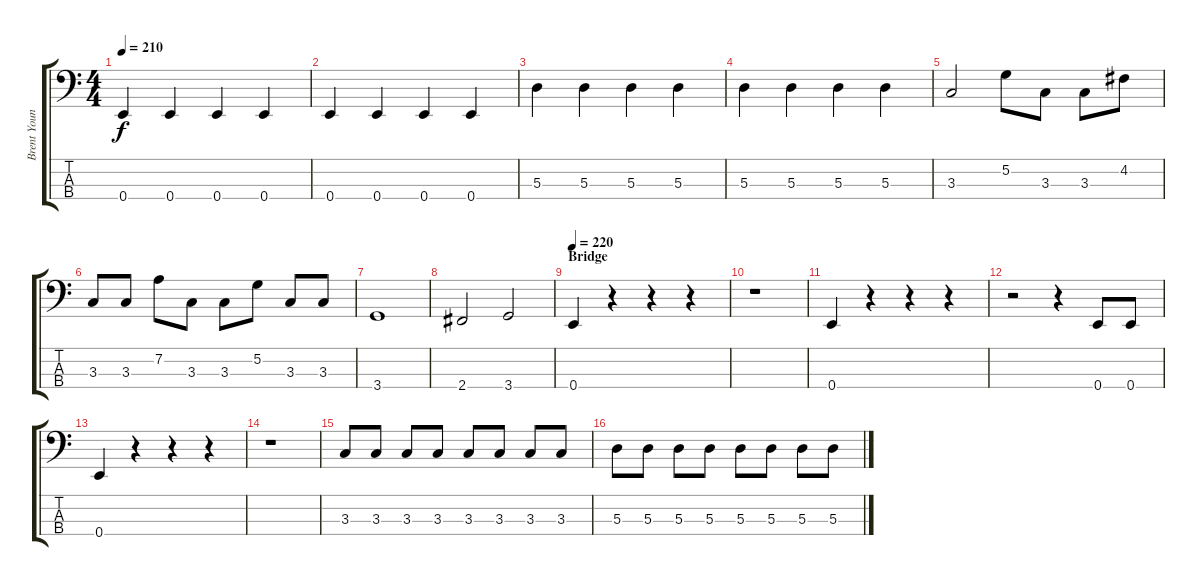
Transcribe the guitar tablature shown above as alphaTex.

\track ("Brent Young" "Brent Youn") {instrument electricbasspick}
\staff {score tabs}
\tuning (G2 D2 A1 E1) {hide}
\ts (4 4)
\tempo 210
\clef f4
\ks c
0.4.4{dy f} 0.4.4 0.4.4 0.4.4 |
0.4.4 0.4.4 0.4.4 0.4.4 |
5.3.4 5.3.4 5.3.4 5.3.4 |
5.3.4 5.3.4 5.3.4 5.3.4 |
3.3.2 5.2.8 3.3.8 3.3.8 4.2.8 |
3.3.8 3.3.8 7.2.8 3.3.8 3.3.8 5.2.8 3.3.8 3.3.8 |
3.4.1 |
2.4.2 3.4.2 |
\section ("" "Bridge")
\tempo 220
0.4.4 r.4 r.4 r.4 |
r.1 |
0.4.4 r.4 r.4 r.4 |
r.2 r.4 0.4.8 0.4.8 |
0.4.4 r.4 r.4 r.4 |
r.1 |
3.3.8 3.3.8 3.3.8 3.3.8 3.3.8 3.3.8 3.3.8 3.3.8 |
5.3.8 5.3.8 5.3.8 5.3.8 5.3.8 5.3.8 5.3.8 5.3.8
